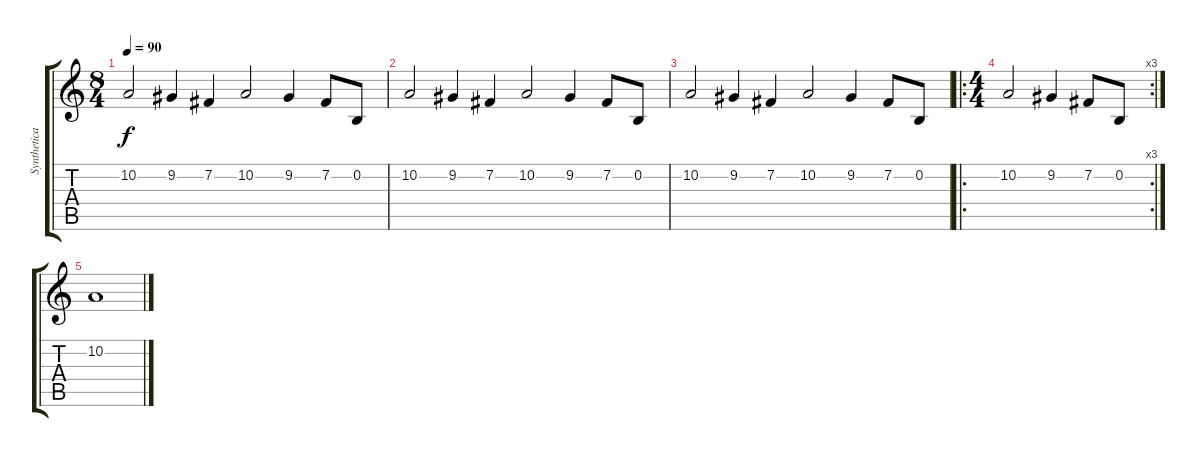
\track ("Synthetica" "Synthetica") {instrument drawbarorgan}
\staff {score tabs}
\tuning (E4 B3 G3 D3 A2 E2) {hide}
\ts (8 4)
\tempo 90
\clef g2
\ks c
10.2.2{dy f} 9.2.4 7.2.4 10.2.2 9.2.4 7.2.8 0.2.8 |
10.2.2 9.2.4 7.2.4 10.2.2 9.2.4 7.2.8 0.2.8 |
10.2.2 9.2.4 7.2.4 10.2.2 9.2.4 7.2.8 0.2.8 |
\ro
\rc 3
\ts (4 4)
10.2.2 9.2.4 7.2.8 0.2.8 |
10.2.1
